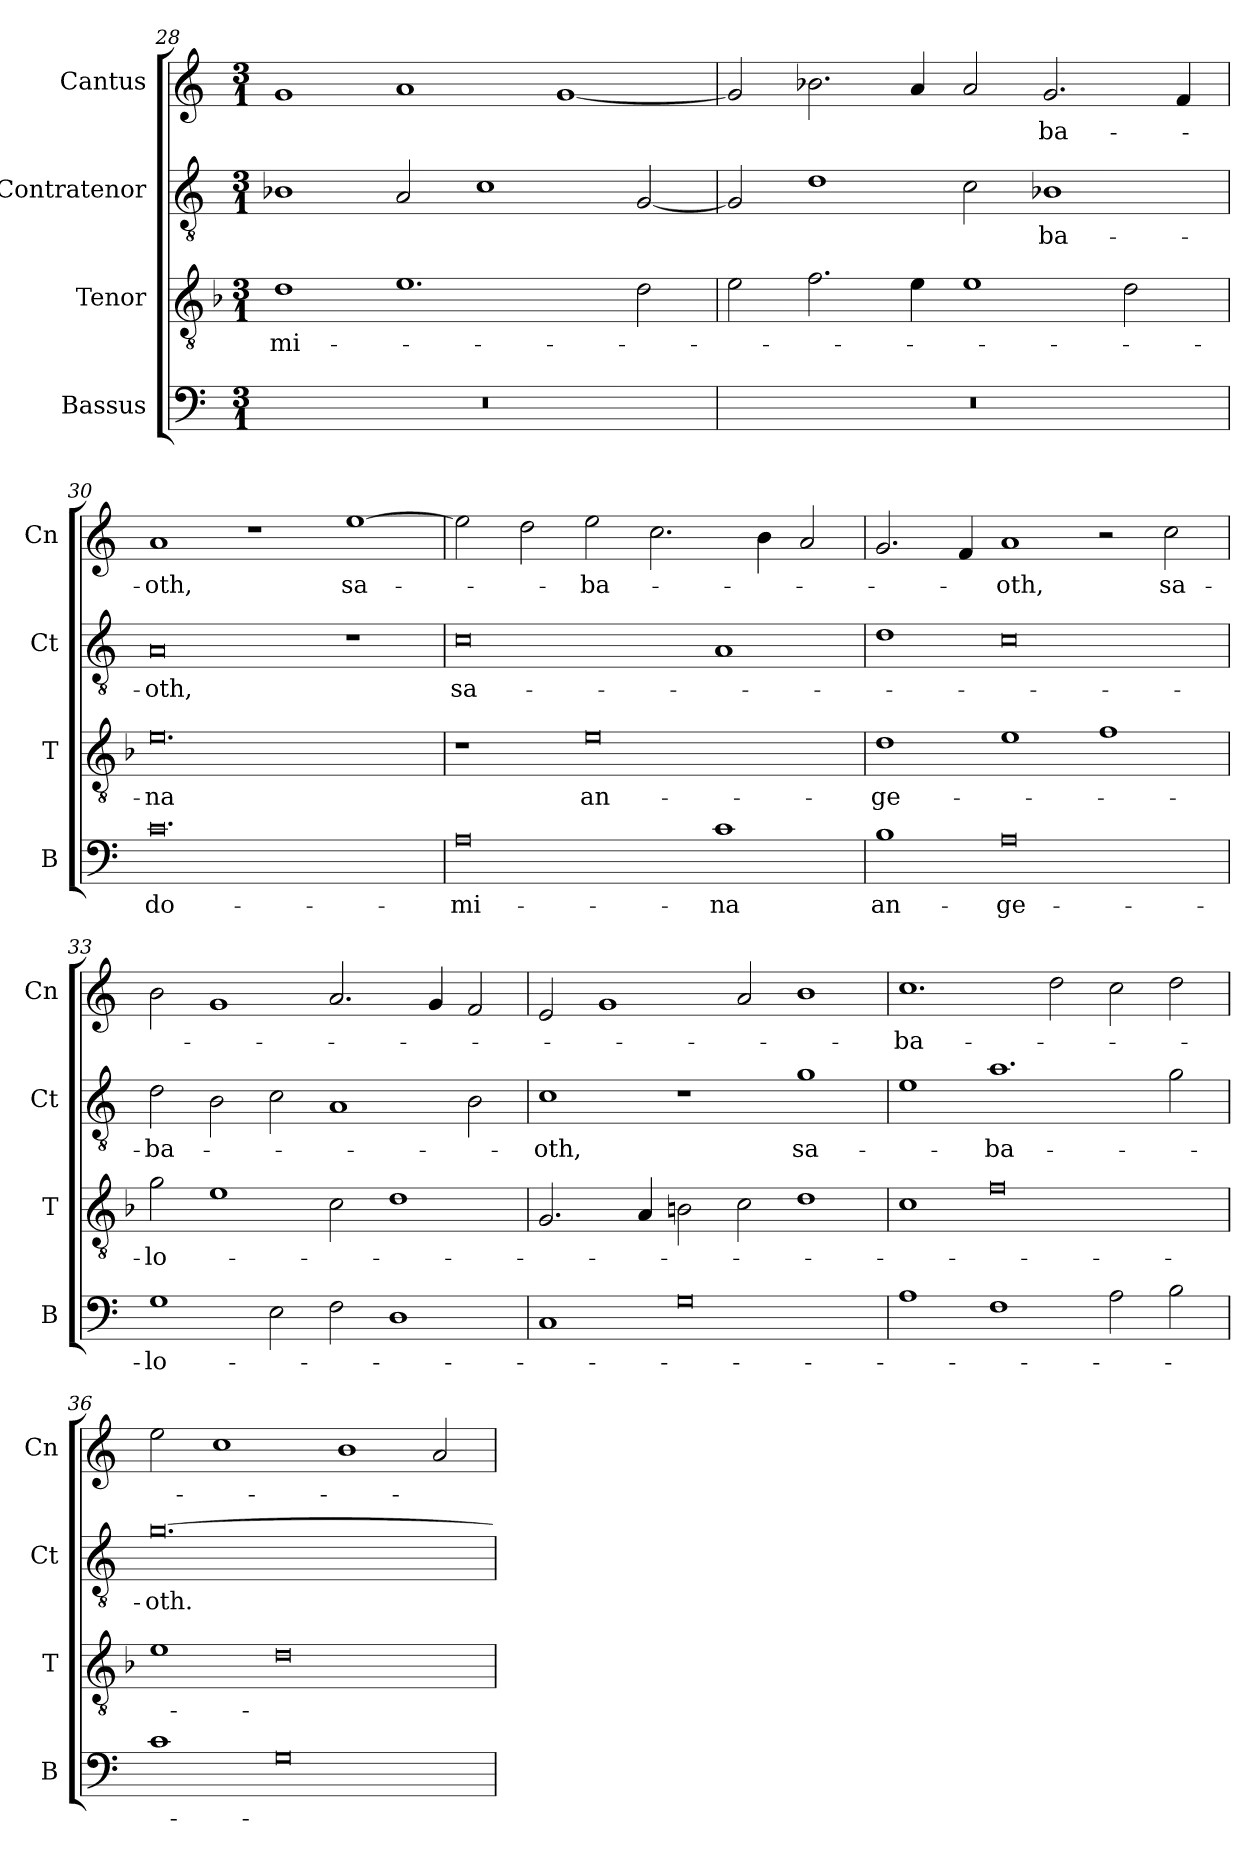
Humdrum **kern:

**kern	**text	**kern	**text	**kern	**text	**kern	**text
*part4	*part4	*part3	*part3	*part2	*part2	*part1	*part1
*staff4	*staff4	*staff3	*staff3	*staff2	*staff2	*staff1	*staff1
*I"Bassus	*	*I"Tenor	*	*I"Contratenor	*	*I"Cantus	*
*I'B	*	*I'T	*	*I'Ct	*	*I'Cn	*
*clefF4	*	*clefGv2	*	*clefGv2	*	*clefG2	*
*k[]	*	*k[b-]	*	*k[]	*	*k[]	*
*M3/1	*	*M3/1	*	*M3/1	*	*M3/1	*
=28	=28	=28	=28	=28	=28	=28	=28
0.r	.	1d	-mi-	1B-X	.	1g	.
.	.	1.e	.	2A/	.	1a	.
.	.	.	.	1c	.	.	.
.	.	.	.	.	.	[1g	.
.	.	2d\	.	[2G/	.	.	.
=29	=29	=29	=29	=29	=29	=29	=29
0.r	.	2e\	.	2G/]	.	2g/]	.
.	.	2.f\	.	1d	.	2.b-X\	.
.	.	4e\	.	.	.	4a/	.
.	.	1e	.	2c\	.	2a/	.
.	.	.	.	1B-X	-ba-	2.g/	-ba-
.	.	2d\	.	.	.	.	.
.	.	.	.	.	.	4f/	.
=30	=30	=30	=30	=30	=30	=30	=30
0.c	do-	0.e	-na	0A	-oth,	1a	-oth,
.	.	.	.	.	.	1r	.
.	.	.	.	1r	.	[1ee	sa-
=31	=31	=31	=31	=31	=31	=31	=31
0A	-mi-	1r	.	0c	sa-	2ee\]	.
.	.	.	.	.	.	2dd\	.
.	.	0e	an-	.	.	2ee\	-ba-
.	.	.	.	.	.	2.cc\	.
1c	-na	.	.	1A	.	.	.
.	.	.	.	.	.	4b\	.
.	.	.	.	.	.	2a/	.
=32	=32	=32	=32	=32	=32	=32	=32
1B	an-	1d	-ge-	1d	.	2.g/	.
.	.	.	.	.	.	4f/	.
0A	-ge-	1e	.	0c	.	1a	-oth,
.	.	1f	.	.	.	2r	.
.	.	.	.	.	.	2cc\	sa-
=33	=33	=33	=33	=33	=33	=33	=33
1G	-lo-	2g\	-lo-	2d\	-ba-	2b\	.
.	.	1e	.	2B\	.	1g	.
2E\	.	.	.	2c\	.	.	.
2F\	.	2c\	.	1A	.	2.a/	.
1D	.	1d	.	.	.	.	.
.	.	.	.	.	.	4g/	.
.	.	.	.	2B\	.	2f/	.
=34	=34	=34	=34	=34	=34	=34	=34
1C	.	2.G/	.	1c	-oth,	2e/	.
.	.	.	.	.	.	1g	.
.	.	4A/	.	.	.	.	.
0G	.	2Bn\	.	1r	.	.	.
.	.	2c\	.	.	.	2a/	.
.	.	1d	.	1g	sa-	1b	.
=35	=35	=35	=35	=35	=35	=35	=35
1A	.	1c	.	1e	.	1.cc	-ba-
1F	.	0f	.	1.a	-ba-	.	.
.	.	.	.	.	.	2dd\	.
2A\	.	.	.	.	.	2cc\	.
2B\	.	.	.	2g\	.	2dd\	.
=36	=36	=36	=36	=36	=36	=36	=36
1c	.	1e	.	[0.g	-oth.	2ee\	.
.	.	.	.	.	.	1cc	.
0G	.	0d	.	.	.	.	.
.	.	.	.	.	.	1b	.
.	.	.	.	.	.	2a/	.
=	=	=	=	=	=	=	=
*-	*-	*-	*-	*-	*-	*-	*-
